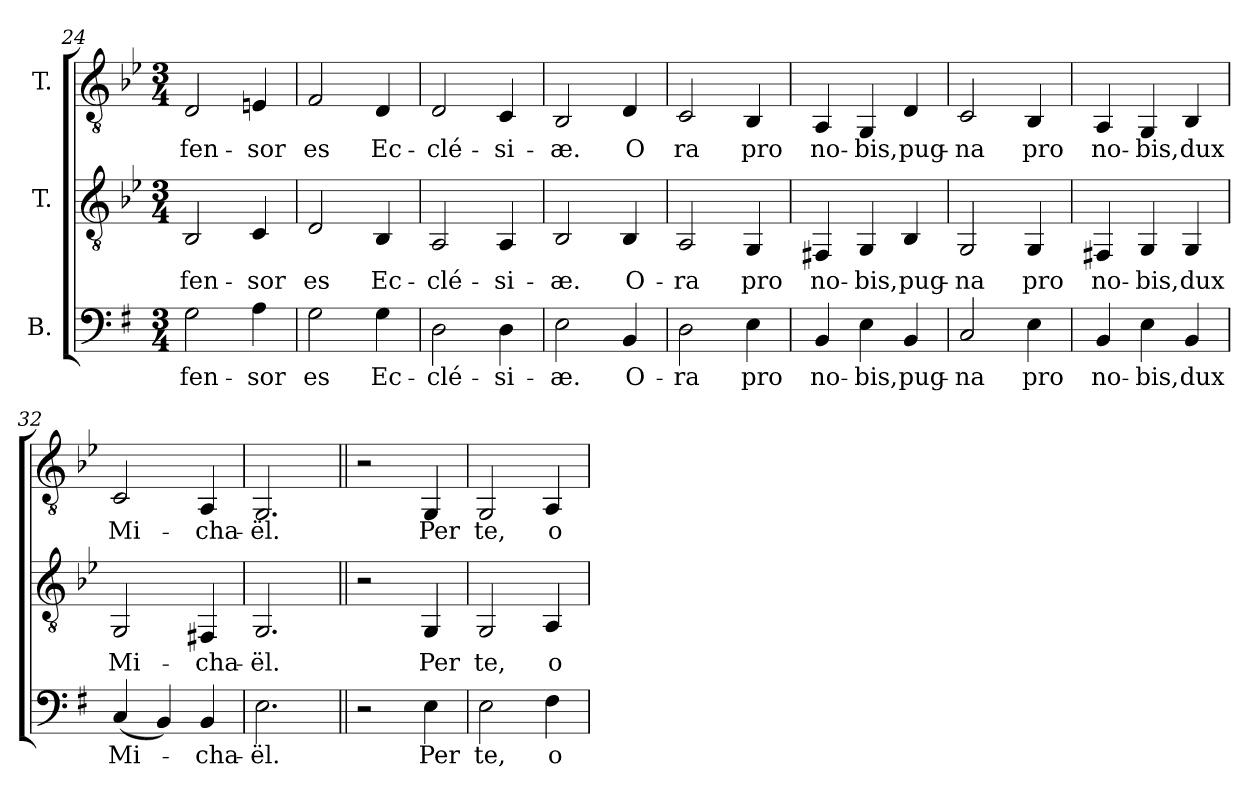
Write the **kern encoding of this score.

**kern	**text	**kern	**text	**kern	**text
*part3	*part3	*part2	*part2	*part1	*part1
*staff3	*staff3	*staff2	*staff2	*staff1	*staff1
*I"B.	*	*I"T.	*	*I"T.	*
*clefF4	*	*clefGv2	*	*clefGv2	*
*	*	*ITrd2c3	*	*ITrd2c3	*
*k[f#]	*	*k[f#]	*	*k[f#]	*
*e:	*	*e:	*	*e:	*
*M3/4	*	*M3/4	*	*M3/4	*
=24	=24	=24	=24	=24	=24
!	!LO:LY:b:color=#000000	!	!	!	!
!	!	!	!LO:LY:b:color=#000000	!	!
!	!	!	!	!	!LO:LY:b:color=#000000
2Gi\	-fen-	2GGi/	-fen-	2BBi/	-fen-
!	!LO:LY:b:color=#000000	!	!	!	!
!	!	!	!LO:LY:b:color=#000000	!	!
!	!	!	!	!	!LO:LY:b:color=#000000
4Ai\	-sor	4AAi/	-sor	4C#Xi/	-sor
=25	=25	=25	=25	=25	=25
!	!LO:LY:b:color=#000000	!	!	!	!
!	!	!	!LO:LY:b:color=#000000	!	!
!	!	!	!	!	!LO:LY:b:color=#000000
2Gi\	es	2BBi/	es	2Di/	es
!	!LO:LY:b:color=#000000	!	!	!	!
!	!	!	!LO:LY:b:color=#000000	!	!
!	!	!	!	!	!LO:LY:b:color=#000000
4Gi\	Ec-	4GGi/	Ec-	4BBi/	Ec-
!!LO:LB:g=z
=26	=26	=26	=26	=26	=26
!	!LO:LY:b:color=#000000	!	!	!	!
!	!	!	!LO:LY:b:color=#000000	!	!
!	!	!	!	!	!LO:LY:b:color=#000000
2Di\	-clé-	2FF#i/	-clé-	2BBi/	-clé-
!	!LO:LY:b:color=#000000	!	!	!	!
!	!	!	!LO:LY:b:color=#000000	!	!
!	!	!	!	!	!LO:LY:b:color=#000000
4Di\	-si-	4FF#i/	-si-	4AAi/	-si-
=27	=27	=27	=27	=27	=27
!	!LO:LY:b:color=#000000	!	!	!	!
!	!	!	!LO:LY:b:color=#000000	!	!
!	!	!	!	!	!LO:LY:b:color=#000000
2Ei\	-æ.	2GGi/	-æ.	2GGi/	-æ.
!	!LO:LY:b:color=#000000	!	!	!	!
!	!	!	!LO:LY:b:color=#000000	!	!
!	!	!	!	!	!LO:LY:b:color=#000000
4BBi/	O-	4GGi/	O-	4BBi/	O
=28	=28	=28	=28	=28	=28
!	!LO:LY:b:color=#000000	!	!	!	!
!	!	!	!LO:LY:b:color=#000000	!	!
!	!	!	!	!	!LO:LY:b:color=#000000
2Di\	-ra	2FF#i/	-ra	2AAi/	ra
!	!LO:LY:b:color=#000000	!	!	!	!
!	!	!	!LO:LY:b:color=#000000	!	!
!	!	!	!	!	!LO:LY:b:color=#000000
4Ei\	pro	4EEi/	pro	4GGi/	pro
=29	=29	=29	=29	=29	=29
!	!LO:LY:b:color=#000000	!	!	!	!
!	!	!	!LO:LY:b:color=#000000	!	!
!	!	!	!	!	!LO:LY:b:color=#000000
4BBi/	no-	4DD#Xi/	no-	4FF#i/	no-
!	!LO:LY:b:color=#000000	!	!	!	!
!	!	!	!LO:LY:b:color=#000000	!	!
!	!	!	!	!	!LO:LY:b:color=#000000
4Ei\	-bis,	4EEi/	-bis,	4EEi/	-bis,
!	!LO:LY:b:color=#000000	!	!	!	!
!	!	!	!LO:LY:b:color=#000000	!	!
!	!	!	!	!	!LO:LY:b:color=#000000
4BBi/	pug-	4GGi/	pug-	4BBi/	pug-
=30	=30	=30	=30	=30	=30
!	!LO:LY:b:color=#000000	!	!	!	!
!	!	!	!LO:LY:b:color=#000000	!	!
!	!	!	!	!	!LO:LY:b:color=#000000
2Ci/	-na	2EEi/	-na	2AAi/	-na
!	!LO:LY:b:color=#000000	!	!	!	!
!	!	!	!LO:LY:b:color=#000000	!	!
!	!	!	!	!	!LO:LY:b:color=#000000
4Ei\	pro	4EEi/	pro	4GGi/	pro
=31	=31	=31	=31	=31	=31
!	!LO:LY:b:color=#000000	!	!	!	!
!	!	!	!LO:LY:b:color=#000000	!	!
!	!	!	!	!	!LO:LY:b:color=#000000
4BBi/	no-	4DD#Xi/	no-	4FF#i/	no-
!	!LO:LY:b:color=#000000	!	!	!	!
!	!	!	!LO:LY:b:color=#000000	!	!
!	!	!	!	!	!LO:LY:b:color=#000000
4Ei\	-bis,	4EEi/	-bis,	4EEi/	-bis,
!	!LO:LY:b:color=#000000	!	!	!	!
!	!	!	!LO:LY:b:color=#000000	!	!
!	!	!	!	!	!LO:LY:b:color=#000000
4BBi/	dux	4EEi/	dux	4GGi/	dux
=32	=32	=32	=32	=32	=32
!	!LO:LY:b:color=#000000	!	!	!	!
!	!	!	!LO:LY:b:color=#000000	!	!
!	!	!	!	!	!LO:LY:b:color=#000000
(4Ci/	Mi-	2EEi/	Mi-	2AAi/	Mi-
4BBi/)	.	.	.	.	.
!	!LO:LY:b:color=#000000	!	!	!	!
!	!	!	!LO:LY:b:color=#000000	!	!
!	!	!	!	!	!LO:LY:b:color=#000000
4BBi/	-cha-	4DD#Xi/	-cha-	4FF#i/	-cha-
=33	=33	=33	=33	=33	=33
!	!LO:LY:b:color=#000000	!	!	!	!
!	!	!	!LO:LY:b:color=#000000	!	!
!	!	!	!	!	!LO:LY:b:color=#000000
2.Ei\	-ël.	2.EEi/	-ël.	2.EEi/	-ël.
!!LO:PB:g=z
=34||	=34||	=34||	=34||	=34||	=34||
2r	.	2r	.	2r	.
!	!LO:LY:b:color=#000000	!	!	!	!
!	!	!	!LO:LY:b:color=#000000	!	!
!	!	!	!	!	!LO:LY:b:color=#000000
4Ei\	Per	4EEi/	Per	4EEi/	Per
=35	=35	=35	=35	=35	=35
!	!LO:LY:b:color=#000000	!	!	!	!
!	!	!	!LO:LY:b:color=#000000	!	!
!	!	!	!	!	!LO:LY:b:color=#000000
2Ei\	te,	2EEi/	te,	2EEi/	te,
!	!LO:LY:b:color=#000000	!	!	!	!
!	!	!	!LO:LY:b:color=#000000	!	!
!	!	!	!	!	!LO:LY:b:color=#000000
4F#i\	o	4FF#i/	o	4FF#i/	o
=	=	=	=	=	=
*-	*-	*-	*-	*-	*-
